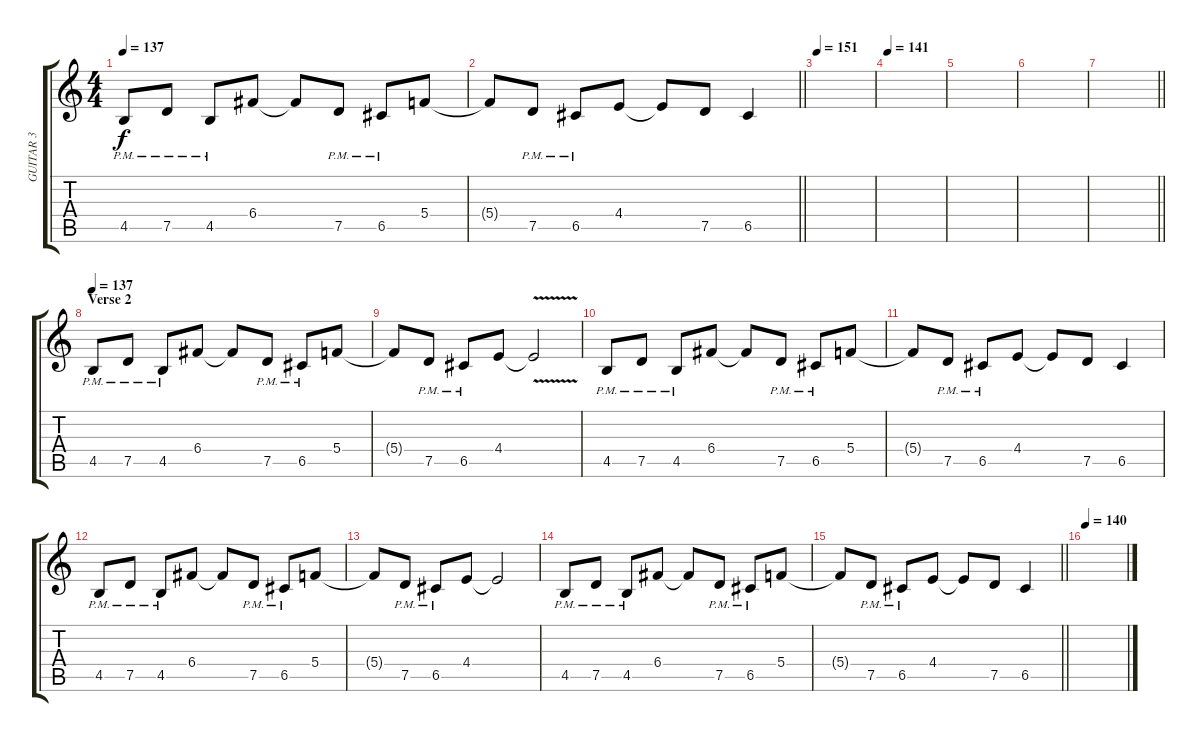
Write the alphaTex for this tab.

\track ("GUITAR 3" "GUITAR 3") {instrument distortionguitar}
\staff {score tabs}
\tuning (D4 A3 F3 C3 G2 D2) {hide}
\ts (4 4)
\tempo 137
\clef g2
\ks c
4.5{pm}.8{dy f} 7.5{pm}.8 4.5{pm}.8 6.4.8 6.4{t}.8 7.5{pm}.8 6.5{pm}.8 5.4.8 |
\barLineRight lightlight
5.4{t}.8 7.5{pm}.8 6.5{pm}.8 4.4.8 4.4{t}.8 7.5.8 6.5.4 |
\tempo 151
|
\tempo 141
|
|
|
\barLineRight lightlight
|
\section ("" "Verse 2")
\tempo 137
4.5{pm}.8{volume 8} 7.5{pm}.8 4.5{pm}.8 6.4.8 6.4{t}.8 7.5{pm}.8 6.5{pm}.8 5.4.8 |
5.4{t}.8 7.5{pm}.8 6.5{pm}.8 4.4.8 4.4{v t}.2 |
4.5{pm}.8 7.5{pm}.8 4.5{pm}.8 6.4.8 6.4{t}.8 7.5{pm}.8 6.5{pm}.8 5.4.8 |
5.4{t}.8 7.5{pm}.8 6.5{pm}.8 4.4.8 4.4{t}.8 7.5.8 6.5.4 |
4.5{pm}.8 7.5{pm}.8 4.5{pm}.8 6.4.8 6.4{t}.8 7.5{pm}.8 6.5{pm}.8 5.4.8 |
5.4{t}.8 7.5{pm}.8 6.5{pm}.8 4.4.8 4.4{t}.2 |
4.5{pm}.8 7.5{pm}.8 4.5{pm}.8 6.4.8 6.4{t}.8 7.5{pm}.8 6.5{pm}.8 5.4.8 |
\barLineRight lightlight
5.4{t}.8 7.5{pm}.8 6.5{pm}.8 4.4.8 4.4{t}.8 7.5.8 6.5.4 |
\tempo 140
